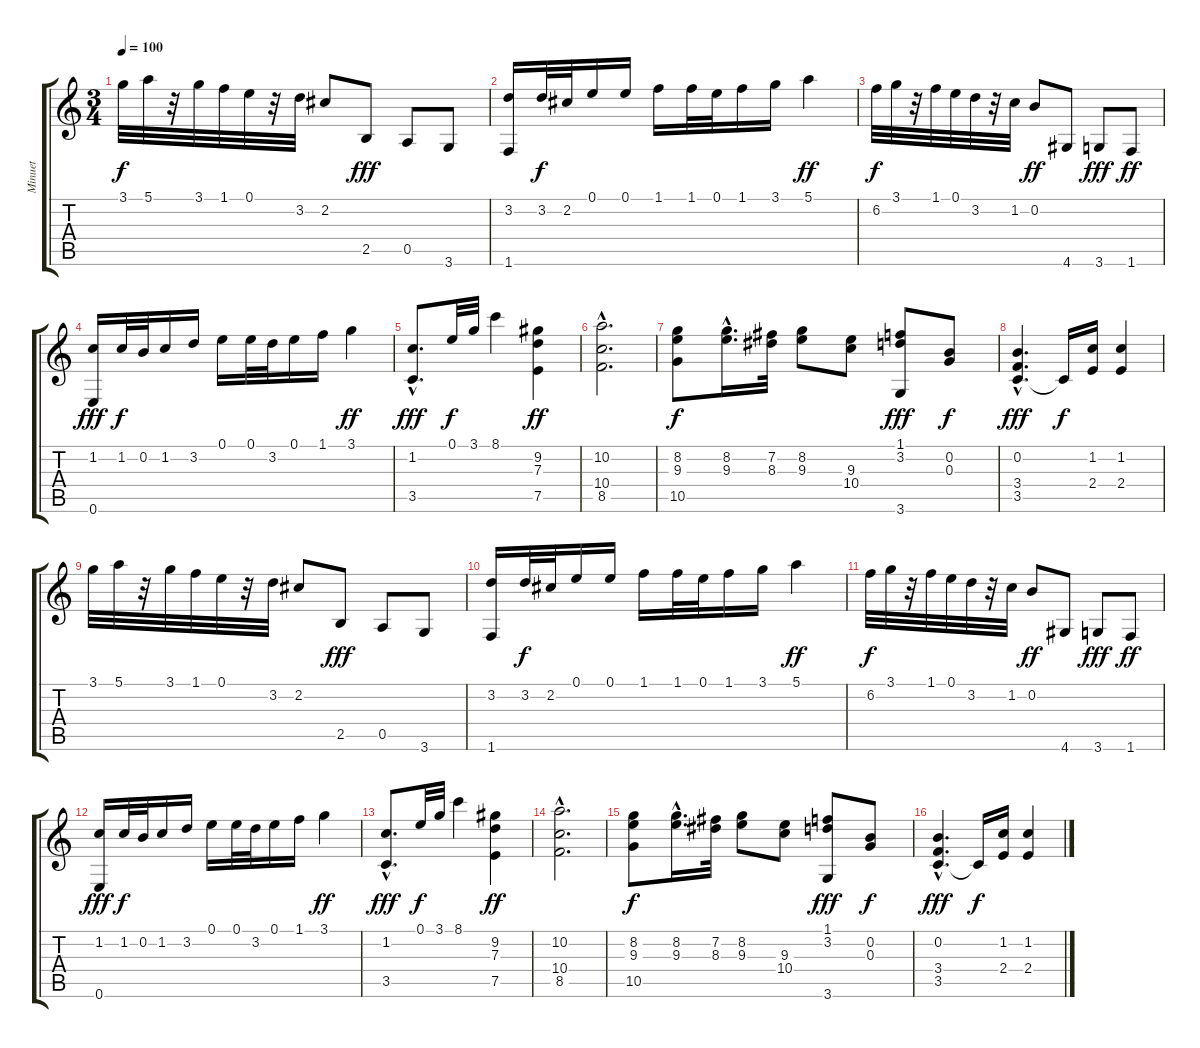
\track ("Minuet" "Minuet") {instrument acousticguitarnylon}
\staff {score tabs}
\tuning (E4 B3 G3 D3 A2 E2) {hide}
\ts (3 4)
\tempo 100
\clef g2
\ks c
3.1.32{dy f} 5.1.32 r.32 3.1.32 1.1.32 0.1.32 r.32 3.2.32 2.2.8 2.5.8{dy fff} 0.5.8 3.6.8 |
(3.2 1.6).16 3.2.32{dy f} 2.2.32 0.1.16 0.1.16 1.1.16 1.1.32 0.1.32 1.1.16 3.1.16 5.1.4{dy ff} |
6.2.32{dy f} 3.1.32 r.32 1.1.32 0.1.32 3.2.32 r.32 1.2.32 0.2.8{dy ff} 4.6.8 3.6.8{dy fff} 1.6.8{dy ff} |
(1.2 0.6).16{dy fff} 1.2.32{dy f} 0.2.32 1.2.16 3.2.16 0.1.16 0.1.32 3.2.32 0.1.16 1.1.16 3.1.4{dy ff} |
(1.2{hac} 3.5).8{d dy fff} 0.1.32{dy f} 3.1.32 8.1.4 (9.2 7.3 7.5).4{dy ff} |
(10.2{hac} 10.4{hac} 8.5{hac}).2{d} |
(8.2 9.3 10.5).8{dy f} (8.2{hac} 9.3{hac}).16{d} (7.2 8.3).32 (8.2 9.3).8 (9.3 10.4).8 (1.1 3.2 3.6).8{dy fff} (0.2 0.3).8{dy f} |
(0.2 3.4 3.5{hac}).4{d dy fff} 3.5{t}.16{dy f} (1.2 2.4).16 (1.2 2.4).4 |
3.1.32 5.1.32 r.32 3.1.32 1.1.32 0.1.32 r.32 3.2.32 2.2.8 2.5.8{dy fff} 0.5.8 3.6.8 |
(3.2 1.6).16 3.2.32{dy f} 2.2.32 0.1.16 0.1.16 1.1.16 1.1.32 0.1.32 1.1.16 3.1.16 5.1.4{dy ff} |
6.2.32{dy f} 3.1.32 r.32 1.1.32 0.1.32 3.2.32 r.32 1.2.32 0.2.8{dy ff} 4.6.8 3.6.8{dy fff} 1.6.8{dy ff} |
(1.2 0.6).16{dy fff} 1.2.32{dy f} 0.2.32 1.2.16 3.2.16 0.1.16 0.1.32 3.2.32 0.1.16 1.1.16 3.1.4{dy ff} |
(1.2{hac} 3.5).8{d dy fff} 0.1.32{dy f} 3.1.32 8.1.4 (9.2 7.3 7.5).4{dy ff} |
(10.2{hac} 10.4{hac} 8.5{hac}).2{d} |
(8.2 9.3 10.5).8{dy f} (8.2{hac} 9.3{hac}).16{d} (7.2 8.3).32 (8.2 9.3).8 (9.3 10.4).8 (1.1 3.2 3.6).8{dy fff} (0.2 0.3).8{dy f} |
(0.2 3.4 3.5{hac}).4{d dy fff} 3.5{t}.16{dy f} (1.2 2.4).16 (1.2 2.4).4
